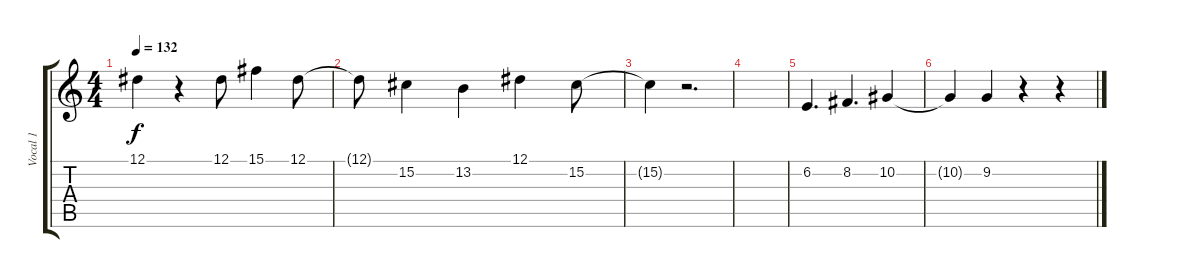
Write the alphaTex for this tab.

\track ("Vocal 1" "Vocal 1") {instrument viola}
\staff {score tabs}
\tuning (Eb4 Bb3 Gb3 Db3 Ab2 Eb2) {hide}
\ts (4 4)
\tempo 132
\clef g2
\ks c
12.1{t}.4{dy f} r.4 12.1.8 15.1.4 12.1.8 |
12.1{t}.8 15.2.4 13.2.4 12.1.4 15.2.8 |
15.2{t}.4 r.2{d} |
|
6.2.4{d} 8.2.4{d} 10.2.4 |
10.2{t}.4 9.2.4 r.4 r.4
